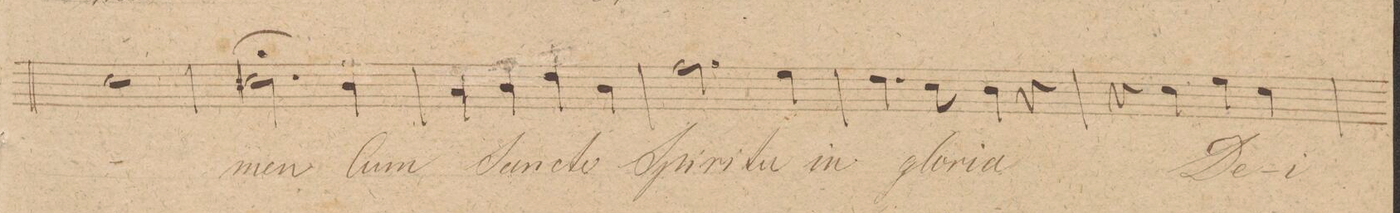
**kern	**text	**dynam
*I"Tenore.	*	*
*clefC4	*	*
*k[f#c#g#]	*	*
*met(c|)	*	*
*M2/2	*	*
1B	.	.
=282	=282	=282
2.B#X;\	-men	.
4A\	Cum	.
=283	=283	=283
4G#\	San-	.
4A\	-cto	.
4c#\	Spi-	.
4A\	-ri-	.
=284	=284	=284
2.e\	-tu	.
4d\	in	.
=285	=285	=285
4.c#\	glo-	.
8B\	-ri-	.
4A\	-a	.
4r	.	.
=286	=286	=286
4r	.	.
4B\	.	.
4d\	De-	.
4B\	-i	.
=287	=287	=287
*-	*-	*-
